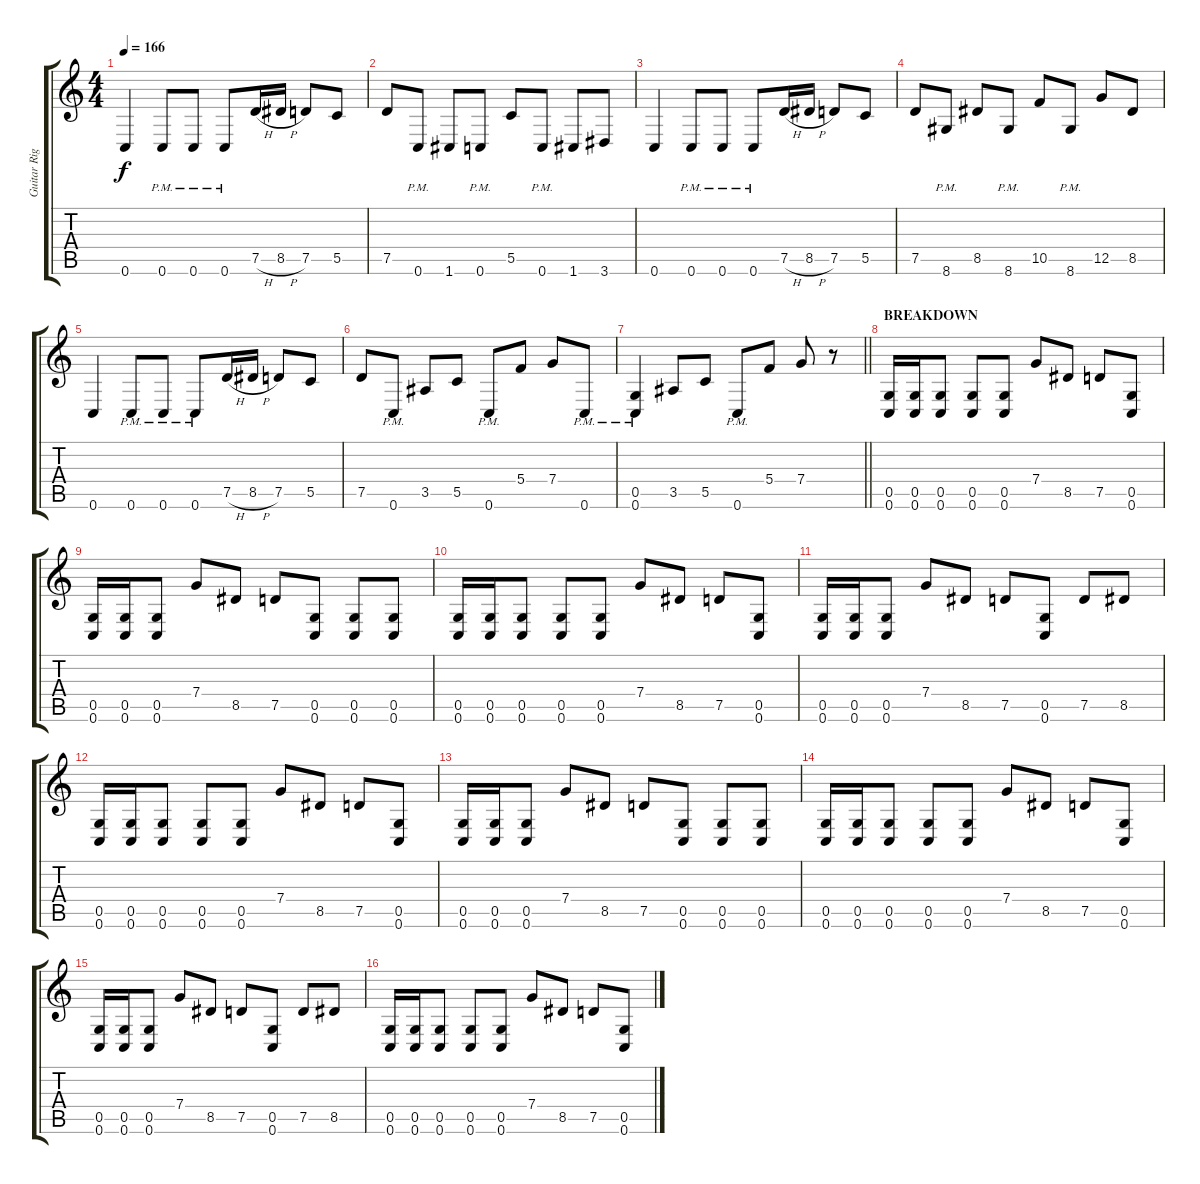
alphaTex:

\track ("Guitar Right" "Guitar Rig") {instrument distortionguitar}
\staff {score tabs}
\tuning (D4 A3 F3 C3 G2 C2) {hide}
\ts (4 4)
\tempo 166
\clef g2
\ks c
0.6.4{dy f} 0.6{pm}.8 0.6{pm}.8 0.6{pm}.8 7.5{h}.16 8.5{h}.16 7.5.8 5.5.8 |
7.5.8 0.6{pm}.8 1.6.8 0.6{pm}.8 5.5.8 0.6{pm}.8 1.6.8 3.6.8 |
0.6.4 0.6{pm}.8 0.6{pm}.8 0.6{pm}.8 7.5{h}.16 8.5{h}.16 7.5.8 5.5.8 |
7.5.8 8.6{pm}.8 8.5.8 8.6{pm}.8 10.5.8 8.6{pm}.8 12.5.8 8.5.8 |
0.6.4 0.6{pm}.8 0.6{pm}.8 0.6{pm}.8 7.5{h}.16 8.5{h}.16 7.5.8 5.5.8 |
7.5.8 0.6{pm}.8 3.5.8 5.5.8 0.6{pm}.8 5.4.8 7.4.8 0.6{pm}.8 |
\barLineRight lightlight
(0.5 0.6{pm}).4 3.5.8 5.5.8 0.6{pm}.8 5.4.8 7.4.8 r.8 |
\section ("" "BREAKDOWN")
(0.5 0.6).16 (0.5 0.6).16 (0.5 0.6).8 (0.5 0.6).8 (0.5 0.6).8 7.4.8 8.5.8 7.5.8 (0.5 0.6).8 |
(0.5 0.6).16 (0.5 0.6).16 (0.5 0.6).8 7.4.8 8.5.8 7.5.8 (0.5 0.6).8 (0.5 0.6).8 (0.5 0.6).8 |
(0.5 0.6).16 (0.5 0.6).16 (0.5 0.6).8 (0.5 0.6).8 (0.5 0.6).8 7.4.8 8.5.8 7.5.8 (0.5 0.6).8 |
(0.5 0.6).16 (0.5 0.6).16 (0.5 0.6).8 7.4.8 8.5.8 7.5.8 (0.5 0.6).8 7.5.8 8.5.8 |
(0.5 0.6).16 (0.5 0.6).16 (0.5 0.6).8 (0.5 0.6).8 (0.5 0.6).8 7.4.8 8.5.8 7.5.8 (0.5 0.6).8 |
(0.5 0.6).16 (0.5 0.6).16 (0.5 0.6).8 7.4.8 8.5.8 7.5.8 (0.5 0.6).8 (0.5 0.6).8 (0.5 0.6).8 |
(0.5 0.6).16 (0.5 0.6).16 (0.5 0.6).8 (0.5 0.6).8 (0.5 0.6).8 7.4.8 8.5.8 7.5.8 (0.5 0.6).8 |
(0.5 0.6).16 (0.5 0.6).16 (0.5 0.6).8 7.4.8 8.5.8 7.5.8 (0.5 0.6).8 7.5.8 8.5.8 |
(0.5 0.6).16 (0.5 0.6).16 (0.5 0.6).8 (0.5 0.6).8 (0.5 0.6).8 7.4.8 8.5.8 7.5.8 (0.5 0.6).8
